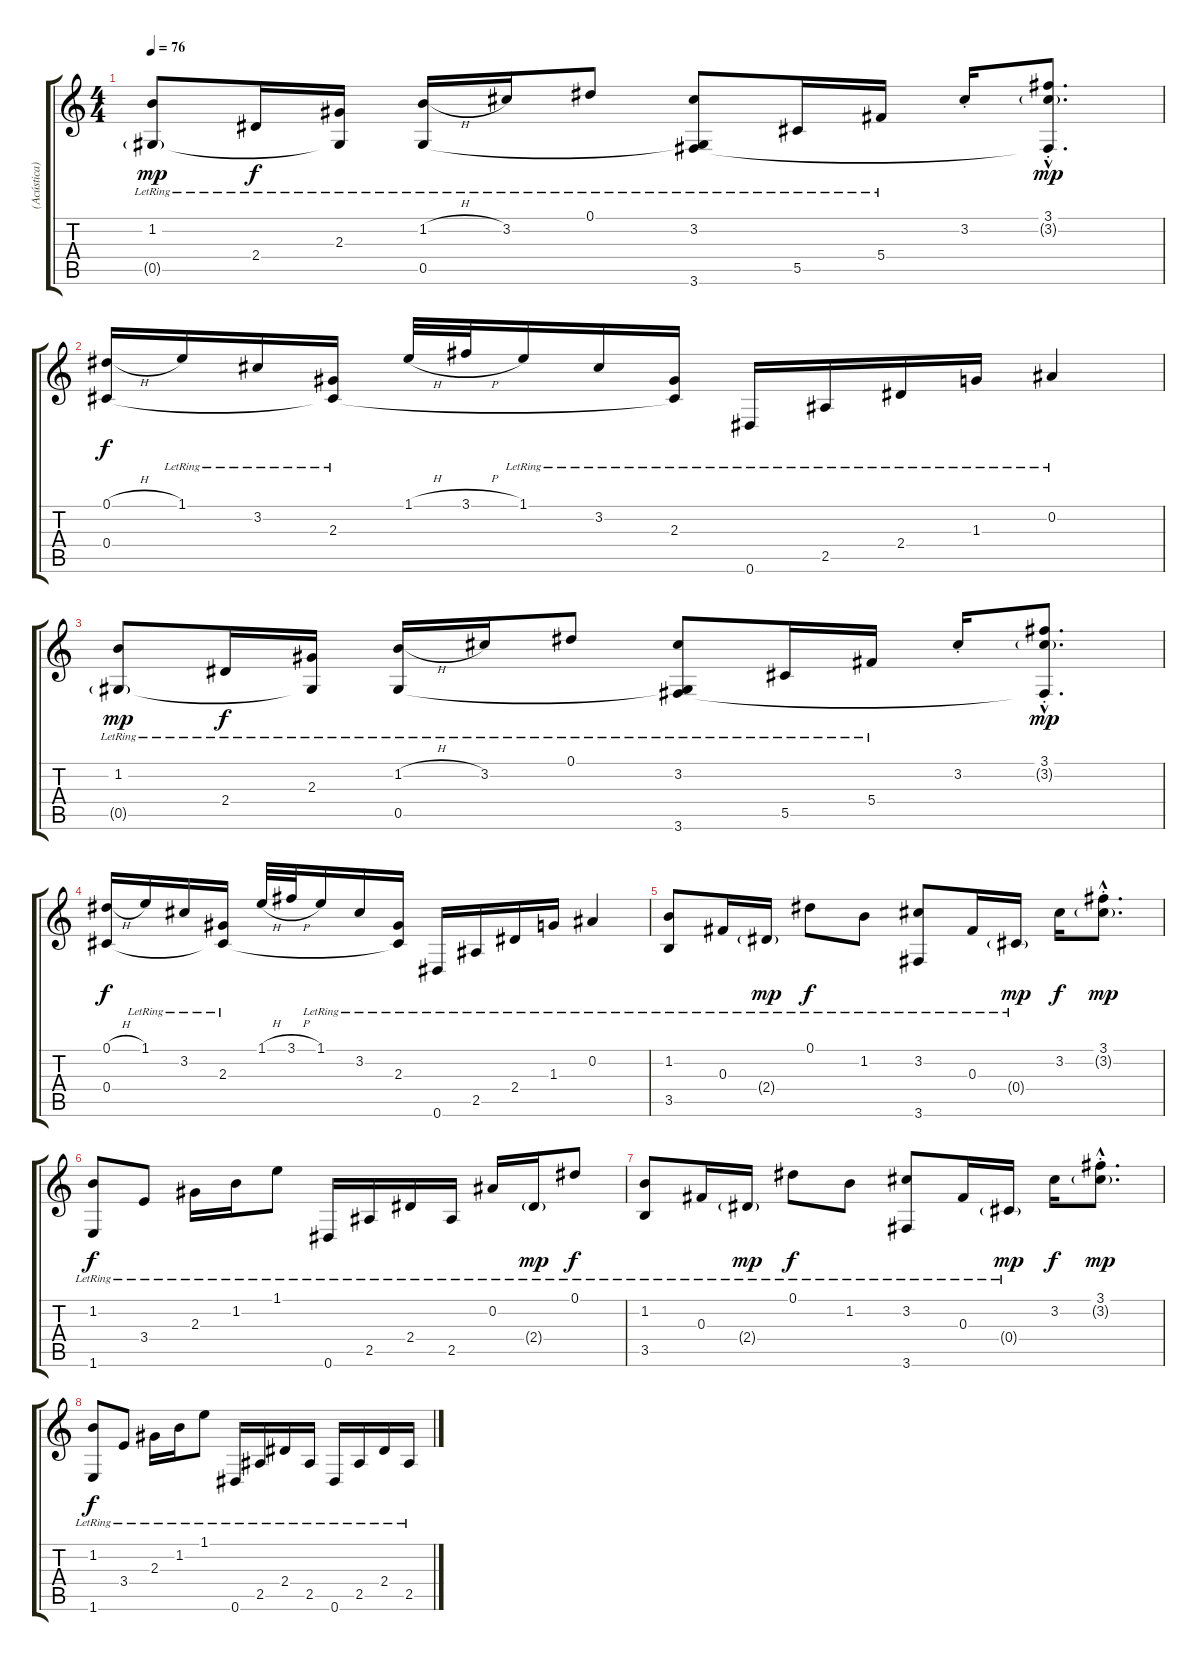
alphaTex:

\track ("(Acústica)" "(Acústica)") {instrument acousticguitarsteel}
\staff {score tabs}
\tuning (Eb4 Bb3 Gb3 Db3 Ab2 Eb2) {hide}
\ts (4 4)
\tempo 76
\clef g2
\ks c
(1.2{lr} 0.5{g lr}).8{dy mp} 2.4{lr}.16{dy f} (2.3{lr} 0.5{t}).16 (1.2{h} 0.5{lr}).16 3.2{lr}.16 0.1{lr}.8 (3.2{lr} 0.5{t} 3.6{lr}).8 5.5{lr}.16 5.4{lr}.16 3.2{st}.16 (3.1{hac st} 3.2{g hac} 3.6{hac t}).8{d dy mp} |
(0.1{h} 0.4).16{dy f} 1.1{lr}.16 3.2{lr}.16 (2.3{lr} 0.4{t}).16 1.1{h}.32 3.1{h}.32 1.1{lr}.16 3.2{lr}.16 (2.3{lr} 0.4{t}).16 0.6{lr}.16 2.5{lr}.16 2.4{lr}.16 1.3{lr}.16 0.2{lr}.4 |
(1.2{lr} 0.5{g lr}).8{dy mp} 2.4{lr}.16{dy f} (2.3{lr} 0.5{t}).16 (1.2{h} 0.5{lr}).16 3.2{lr}.16 0.1{lr}.8 (3.2{lr} 0.5{t} 3.6{lr}).8 5.5{lr}.16 5.4{lr}.16 3.2{st}.16 (3.1{hac st} 3.2{g hac} 3.6{hac t}).8{d dy mp} |
(0.1{h} 0.4).16{dy f} 1.1{lr}.16 3.2{lr}.16 (2.3{lr} 0.4{t}).16 1.1{h}.32 3.1{h}.32 1.1{lr}.16 3.2{lr}.16 (2.3{lr} 0.4{t}).16 0.6{lr}.16 2.5{lr}.16 2.4{lr}.16 1.3{lr}.16 0.2{lr}.4 |
(1.2{lr} 3.5{lr}).8 0.3{lr}.16 2.4{g lr}.16{dy mp} 0.1{lr}.8{dy f} 1.2{lr}.8 (3.2{lr} 3.6{lr}).8 0.3{lr}.16 0.4{g lr}.16{dy mp} 3.2.16{dy f} (3.1{hac st} 3.2{g hac}).8{d dy mp} |
(1.2{lr} 1.6{lr}).8{dy f} 3.4{lr}.8 2.3{lr}.16 1.2{lr}.16 1.1{lr}.8 0.6{lr}.16 2.5{lr}.16 2.4{lr}.16 2.5{lr}.16 0.2{lr}.16 2.4{g lr}.16{dy mp} 0.1{lr}.8{dy f} |
(1.2{lr} 3.5{lr}).8 0.3{lr}.16 2.4{g lr}.16{dy mp} 0.1{lr}.8{dy f} 1.2{lr}.8 (3.2{lr} 3.6{lr}).8 0.3{lr}.16 0.4{g lr}.16{dy mp} 3.2.16{dy f} (3.1{hac st} 3.2{g hac}).8{d dy mp} |
(1.2{lr} 1.6{lr}).8{dy f} 3.4{lr}.8 2.3{lr}.16 1.2{lr}.16 1.1{lr}.8 0.6{lr}.16 2.5{lr}.16 2.4{lr}.16 2.5{lr}.16 0.6{lr}.16 2.5{lr}.16 2.4{lr}.16 2.5{lr}.16
